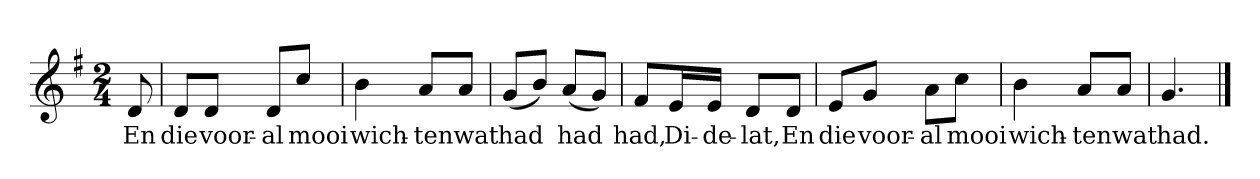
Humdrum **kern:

**kern	**text
*part1	*part1
*staff1	*staff1
*clefG2	*
*k[f#]	*
*G:	*
*M2/4	*
*MM120	*
=	=
8d	En
=1	=1
8d/L	die
8d/J	voor-
8d/L	-al
8cc/J	mooi
=2	=2
4b	wich-
8a/L	-ten
8a/J	wat
=3	=3
(8g/L	had
8b/J)	.
(8a/L	had
8g/J)	.
=4	=4
8f#/L	had,
16e/L	Di-
16e/JJ	-de-
8d/L	-lat,
8d/J	En
=5	=5
8e/L	die
8g/J	voor-
8a\L	-al
8cc\J	mooi
=6	=6
4b	wich-
8a/L	-ten
8a/J	wat
=7	=7
4.g	had.
==	==
*-	*-
